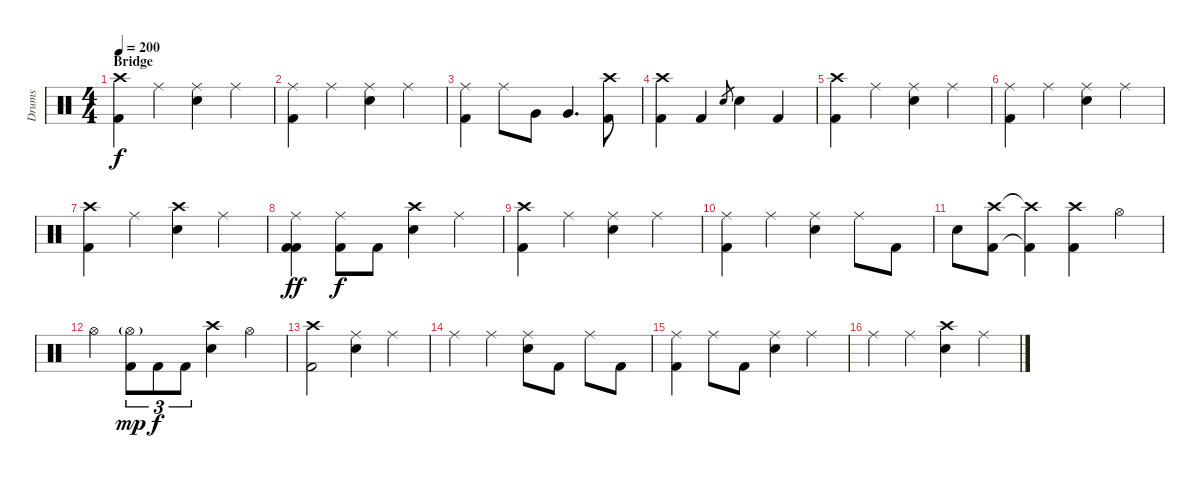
\track ("Drums" "Drums") {instrument percussion}
\staff {score}
\articulation defaults
\ts (4 4)
\section ("" "Bridge")
\tempo 200
\clef neutral
\ks c
("Crash high (hit)" "Kick (hit) 2").4{dy f} "Ride (middle)".4 ("Ride (middle)" "Electric Snare (hit)").4 "Ride (middle)".4 |
("Ride (middle)" "Kick (hit) 2").4 "Ride (middle)".4 ("Ride (middle)" "Electric Snare (hit)").4 "Ride (middle)".4 |
("Ride (middle)" "Kick (hit) 2").4 "Ride (middle)".8 "Very Low Tom (hit)".8 "Very Low Tom (hit)".4{d} ("Crash high (hit)" "Kick (hit) 2").8 |
("Crash high (hit)" "Kick (hit) 2").4 "Kick (hit) 2".4 "Snare (hit) 2".8{gr} "Electric Snare (hit)".4 "Kick (hit) 2".4 |
("Crash high (hit)" "Kick (hit) 2").4 "Ride (middle)".4 ("Ride (middle)" "Electric Snare (hit)").4 "Ride (middle)".4 |
("Ride (middle)" "Kick (hit) 2").4 "Ride (middle)".4 ("Ride (middle)" "Electric Snare (hit)").4 "Ride (middle)".4 |
("Crash high (hit)" "Kick (hit) 2").4 "Ride (middle)".4 ("Crash high (hit)" "Electric Snare (hit)").4 "Ride (middle)".4 |
("Ride (middle)" "Kick (hit) 2" "Kick (hit) 2").4{dy ff} ("Ride (middle)" "Kick (hit) 2").8{dy f} "Kick (hit) 2".8 ("Crash high (hit)" "Electric Snare (hit)").4 "Ride (middle)".4 |
("Crash high (hit)" "Kick (hit) 2").4 "Ride (middle)".4 ("Ride (middle)" "Electric Snare (hit)").4 "Ride (middle)".4 |
("Ride (middle)" "Kick (hit) 2").4 "Ride (middle)".4 ("Ride (middle)" "Electric Snare (hit)").4 "Ride (middle)".8 "Kick (hit) 2".8 |
"Electric Snare (hit)".8 ("Crash high (hit)" "Kick (hit) 2").8 ("Crash high (hit)"{t} "Kick (hit) 2"{t}).4 ("Crash high (hit)" "Kick (hit) 2").4 "Hi-Hat (open)".4 |
"Hi-Hat (open)".4 ("Hi-Hat (open)"{g} "Kick (hit) 2").8{tu (3 2) dy mp} "Kick (hit) 2".8{tu (3 2) dy f} "Kick (hit) 2".8{tu (3 2)} ("Crash high (hit)" "Electric Snare (hit)").4 "Hi-Hat (open)".4 |
("Crash high (hit)" "Kick (hit) 2").2 ("Ride (middle)" "Electric Snare (hit)").4 "Ride (middle)".4 |
"Ride (middle)".4 "Ride (middle)".4 ("Ride (middle)" "Electric Snare (hit)").8 "Kick (hit) 2".8 "Ride (middle)".8 "Kick (hit) 2".8 |
("Ride (middle)" "Kick (hit) 2").4 "Ride (middle)".8 "Kick (hit) 2".8 ("Ride (middle)" "Electric Snare (hit)").4 "Ride (middle)".4 |
"Ride (middle)".4 "Ride (middle)".4 ("Crash high (hit)" "Electric Snare (hit)").4 "Ride (middle)".4
